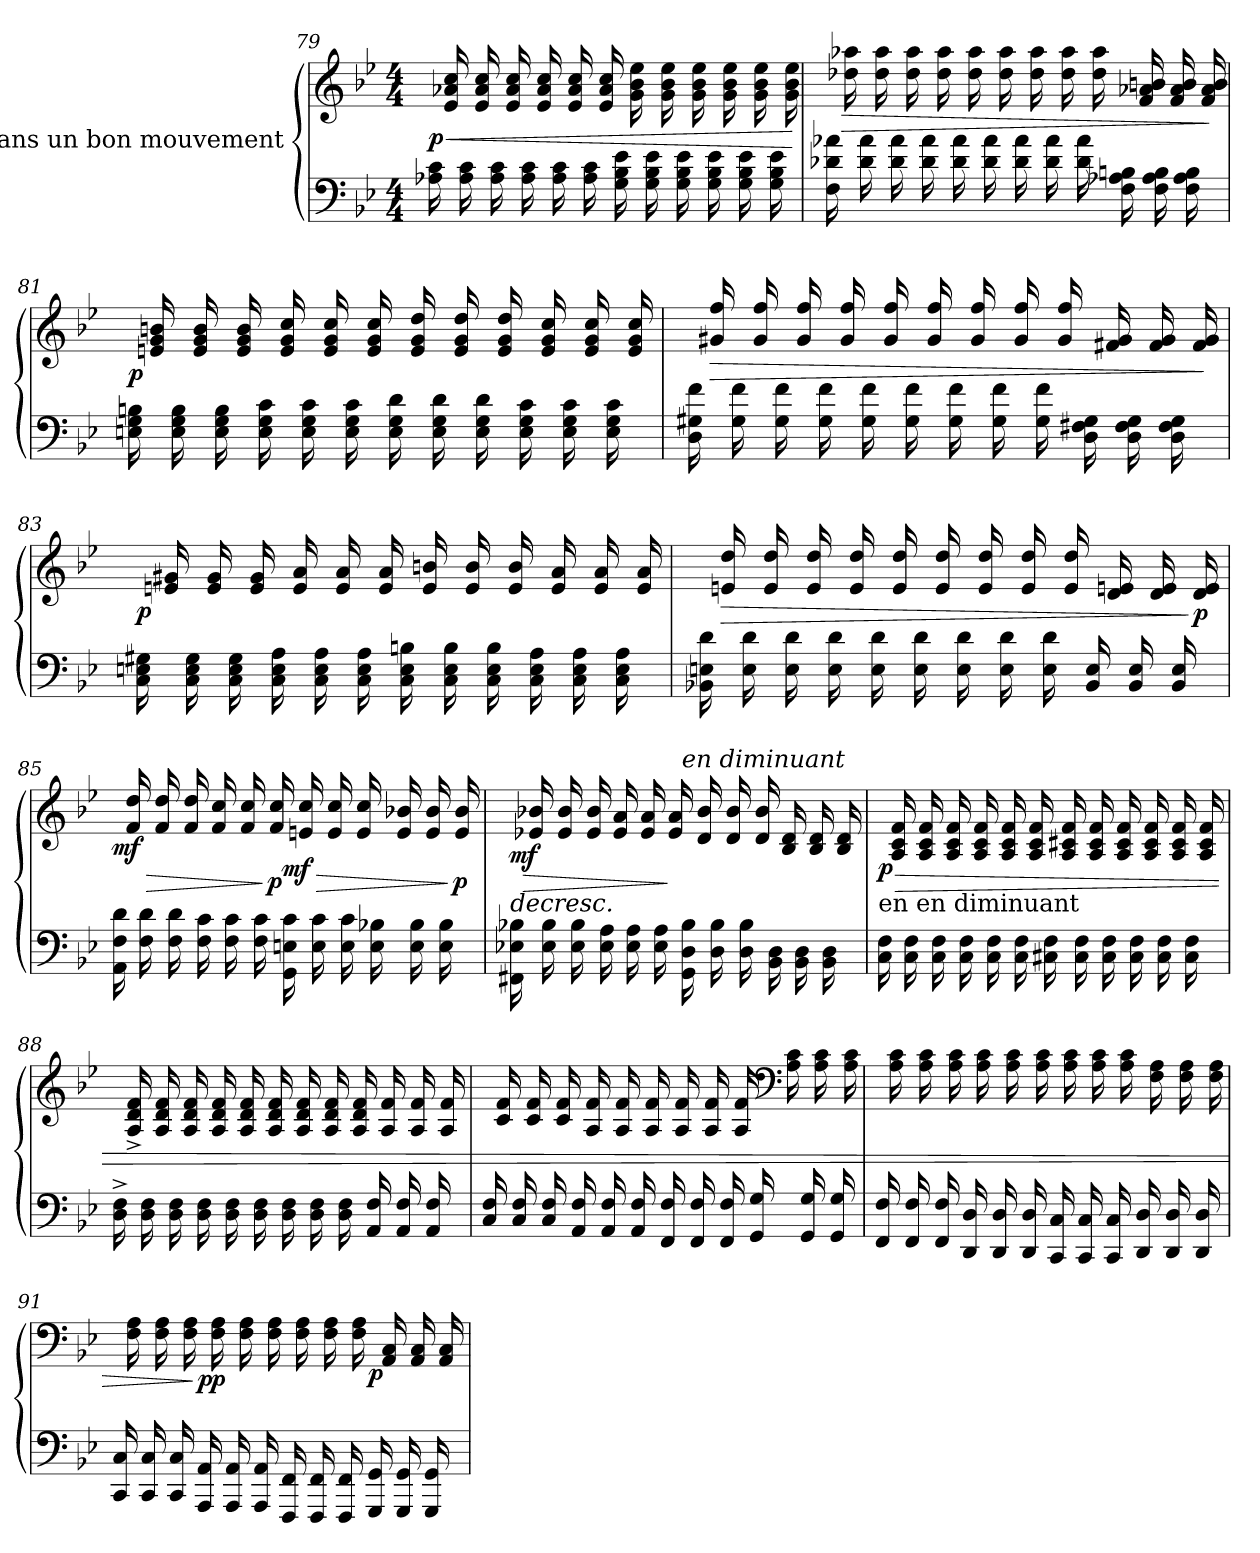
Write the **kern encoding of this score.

**kern	**kern	**dynam
*part1	*part1	*part1
*staff2	*staff1	*staff1/2
*I"Dans un bon mouvement	*	*
!!LO:LB:g=z
*clefF4	*clefG2	*
*k[b-e-]	*k[b-e-]	*
*M4/4	*M4/4	*
*Xtuplet	*Xtuplet	*
=79	=79	=79
!	!	!LO:HP:b
!	!	!LO:DY:n=1:b
24A-X\ 24c\	24ryy	< p
24ryy	24e-/ 24a-X/ 24cc/	.
24A-\ 24c\	24ryy	.
24ryy	24e-/ 24a-/ 24cc/	.
24A-\ 24c\	24ryy	.
24ryy	24e-/ 24a-/ 24cc/	.
24A-\ 24c\	24ryy	.
24ryy	24e-/ 24a-/ 24cc/	.
24A-\ 24c\	24ryy	.
24ryy	24e-/ 24a-/ 24cc/	.
24A-\ 24c\	24ryy	.
24ryy	24e-/ 24a-/ 24cc/	.
24G\ 24B-\ 24e-\	24ryy	.
24ryy	24g\ 24b-\ 24ee-\	.
24G\ 24B-\ 24e-\	24ryy	.
24ryy	24g\ 24b-\ 24ee-\	.
24G\ 24B-\ 24e-\	24ryy	.
24ryy	24g\ 24b-\ 24ee-\	.
24G\ 24B-\ 24e-\	24ryy	.
24ryy	24g\ 24b-\ 24ee-\	.
24G\ 24B-\ 24e-\	24ryy	.
24ryy	24g\ 24b-\ 24ee-\	.
24G\ 24B-\ 24e-\	24ryy	.
24ryy	24g\ 24b-\ 24ee-\	.
.	.	[
=80	=80	=80
!	!	!LO:DY:b
!	!	!LO:DY:n=1:b
24F\ 24d-X\ 24a-X\	24ryy	rf mf
!	!	!LO:HP:b
24ryy	24dd-X\ 24aa-X\	>
24d-\ 24a-\	24ryy	.
24ryy	24dd-\ 24aa-\	.
24d-\ 24a-\	24ryy	.
24ryy	24dd-\ 24aa-\	.
24d-\ 24a-\	24ryy	.
24ryy	24dd-\ 24aa-\	.
24d-\ 24a-\	24ryy	.
24ryy	24dd-\ 24aa-\	.
24d-\ 24a-\	24ryy	.
24ryy	24dd-\ 24aa-\	.
24d-\ 24a-\	24ryy	.
24ryy	24dd-\ 24aa-\	.
24d-\ 24a-\	24ryy	.
24ryy	24dd-\ 24aa-\	.
24d-\ 24a-\	24ryy	.
24ryy	24dd-\ 24aa-\	.
24F\ 24A-X\ 24Bn\	24ryy	.
24ryy	24f/ 24a-X/ 24bn/	.
24F\ 24A-\ 24B\	24ryy	.
24ryy	24f/ 24a-/ 24b/	.
24F\ 24A-\ 24B\	24ryy	.
24ryy	24f/ 24a-/ 24b/	.
.	.	]
!!LO:LB:g=z
=81	=81	=81
!	!	!LO:DY:b
24En\ 24G\ 24Bn\	24ryy	p
24ryy	24en/ 24g/ 24bn/	.
24E\ 24G\ 24B\	24ryy	.
24ryy	24e/ 24g/ 24b/	.
24E\ 24G\ 24B\	24ryy	.
24ryy	24e/ 24g/ 24b/	.
24E\ 24G\ 24c\	24ryy	.
24ryy	24e/ 24g/ 24cc/	.
24E\ 24G\ 24c\	24ryy	.
24ryy	24e/ 24g/ 24cc/	.
24E\ 24G\ 24c\	24ryy	.
24ryy	24e/ 24g/ 24cc/	.
24E\ 24G\ 24d\	24ryy	.
24ryy	24e/ 24g/ 24dd/	.
24E\ 24G\ 24d\	24ryy	.
24ryy	24e/ 24g/ 24dd/	.
24E\ 24G\ 24d\	24ryy	.
24ryy	24e/ 24g/ 24dd/	.
24E\ 24G\ 24c\	24ryy	.
24ryy	24e/ 24g/ 24cc/	.
24E\ 24G\ 24c\	24ryy	.
24ryy	24e/ 24g/ 24cc/	.
24E\ 24G\ 24c\	24ryy	.
24ryy	24e/ 24g/ 24cc/	.
=82	=82	=82
!	!	!LO:DY:b
!	!	!LO:DY:n=1:b
24D\ 24G#X\ 24f\	24ryy	rf mf
!	!	!LO:HP:b
24ryy	24g#X/ 24ff/	>
24G#\ 24f\	24ryy	.
24ryy	24g#/ 24ff/	.
24G#\ 24f\	24ryy	.
24ryy	24g#/ 24ff/	.
24G#\ 24f\	24ryy	.
24ryy	24g#/ 24ff/	.
24G#\ 24f\	24ryy	.
24ryy	24g#/ 24ff/	.
24G#\ 24f\	24ryy	.
24ryy	24g#/ 24ff/	.
24G#\ 24f\	24ryy	.
24ryy	24g#/ 24ff/	.
24G#\ 24f\	24ryy	.
24ryy	24g#/ 24ff/	.
24G#\ 24f\	24ryy	.
24ryy	24g#/ 24ff/	.
24D\ 24F#X\ 24G#\	24ryy	.
24ryy	24f#X/ 24g#/	.
24D\ 24F#\ 24G#\	24ryy	.
24ryy	24f#/ 24g#/	.
24D\ 24F#\ 24G#\	24ryy	.
24ryy	24f#/ 24g#/	.
.	.	]
!!LO:LB:g=z
=83	=83	=83
!	!	!LO:DY:b
24C\ 24En\ 24G#X\	24ryy	p
24ryy	24en/ 24g#X/	.
24C\ 24E\ 24G#\	24ryy	.
24ryy	24e/ 24g#/	.
24C\ 24E\ 24G#\	24ryy	.
24ryy	24e/ 24g#/	.
24C\ 24E\ 24A\	24ryy	.
24ryy	24e/ 24a/	.
24C\ 24E\ 24A\	24ryy	.
24ryy	24e/ 24a/	.
24C\ 24E\ 24A\	24ryy	.
24ryy	24e/ 24a/	.
24C\ 24E\ 24Bn\	24ryy	.
24ryy	24e/ 24bn/	.
24C\ 24E\ 24B\	24ryy	.
24ryy	24e/ 24b/	.
24C\ 24E\ 24B\	24ryy	.
24ryy	24e/ 24b/	.
24C\ 24E\ 24A\	24ryy	.
24ryy	24e/ 24a/	.
24C\ 24E\ 24A\	24ryy	.
24ryy	24e/ 24a/	.
24C\ 24E\ 24A\	24ryy	.
24ryy	24e/ 24a/	.
=84	=84	=84
!	!	!LO:DY:b
!	!	!LO:DY:n=1:b
24BB-X\ 24En\ 24d\	24ryy	rf mf
!	!	!LO:HP:b
24ryy	24en/ 24dd/	>
24E\ 24d\	24ryy	.
24ryy	24e/ 24dd/	.
24E\ 24d\	24ryy	.
24ryy	24e/ 24dd/	.
24E\ 24d\	24ryy	.
24ryy	24e/ 24dd/	.
24E\ 24d\	24ryy	.
24ryy	24e/ 24dd/	.
24E\ 24d\	24ryy	.
24ryy	24e/ 24dd/	.
24E\ 24d\	24ryy	.
24ryy	24e/ 24dd/	.
24E\ 24d\	24ryy	.
24ryy	24e/ 24dd/	.
24E\ 24d\	24ryy	.
24ryy	24e/ 24dd/	.
24BB-/ 24E/	24ryy	.
24ryy	24d/ 24en/	.
24BB-/ 24E/	24ryy	.
24ryy	24d/ 24e/	.
24BB-/ 24E/	24ryy	.
!	!	!LO:DY:n=2:b
24ryy	24d/ 24e/	] p
!!LO:LB:g=z
=85	=85	=85
!	!	!LO:HP:b
!	!	!LO:DY:n=1:b
24AA\ 24F\ 24d\	24ryy	> mf
24ryy	24f/ 24dd/	.
24F\ 24d\	24ryy	.
24ryy	24f/ 24dd/	.
24F\ 24d\	24ryy	.
24ryy	24f/ 24dd/	.
24F\ 24c\	24ryy	.
24ryy	24f/ 24cc/	.
24F\ 24c\	24ryy	.
24ryy	24f/ 24cc/	.
24F\ 24c\	24ryy	.
!	!	!LO:DY:n=2:b
24ryy	24f/ 24cc/	] p
!	!	!LO:HP:b
!	!	!LO:DY:n=3:b
24GG\ 24En\ 24c\	24ryy	> mf
24ryy	24en/ 24cc/	.
24E\ 24c\	24ryy	.
24ryy	24e/ 24cc/	.
24E\ 24c\	24ryy	.
24ryy	24e/ 24cc/	.
24E\ 24B-X\	24ryy	.
24ryy	24e/ 24b-X/	.
24E\ 24B-\	24ryy	.
24ryy	24e/ 24b-/	.
24E\ 24B-\	24ryy	.
!	!	!LO:DY:n=4:b
24ryy	24e/ 24b-/	] p
=86	=86	=86
!	!	!LO:HP:b
!	!	!LO:DY:n=1:b
24FF#X\ 24E-X\ 24B-X\	24ryy	> mf
!	!	!LO:HP:b
24ryy	24e-X/ 24b-X/	>
24E-\ 24B-\	24ryy	.
24ryy	24e-/ 24b-/	.
24E-\ 24B-\	24ryy	.
24ryy	24e-/ 24b-/	.
24E-\ 24A\	24ryy	.
24ryy	24e-/ 24a/	.
24E-\ 24A\	24ryy	.
24ryy	24e-/ 24a/	.
24E-\ 24A\	24ryy	.
24ryy	24e-/ 24a/	]
!	!LO:TX:a:i:t=en diminuant	!
24GG\ 24D\ 24B-\	24ryy	.
24ryy	24d/ 24b-/	.
24D\ 24B-\	24ryy	.
24ryy	24d/ 24b-/	.
24D\ 24B-\	24ryy	.
24ryy	24d/ 24b-/	.
24BB-\ 24D\	24ryy	.
24ryy	24B-/ 24d/	.
24BB-\ 24D\	24ryy	.
24ryy	24B-/ 24d/	.
24BB-\ 24D\	24ryy	.
24ryy	24B-/ 24d/	.
.	.	]
!!LO:PB:g=z
=87	=87	=87
!	!LO:TX:b:t=en en diminuant	!
!	!	!LO:HP:b
!	!	!LO:DY:n=1:b
24C\ 24F\	24ryy	> p
24ryy	24A/ 24c/ 24f/	.
24C\ 24F\	24ryy	.
24ryy	24A/ 24c/ 24f/	.
24C\ 24F\	24ryy	.
24ryy	24A/ 24c/ 24f/	.
24C\ 24F\	24ryy	.
24ryy	24A/ 24c/ 24f/	.
24C\ 24F\	24ryy	.
24ryy	24A/ 24c/ 24f/	.
24C\ 24F\	24ryy	.
24ryy	24A/ 24c/ 24f/	.
24C#X\ 24F\	24ryy	.
24ryy	24A/ 24c#X/ 24f/	.
24C#\ 24F\	24ryy	.
24ryy	24A/ 24c#/ 24f/	.
24C#\ 24F\	24ryy	.
24ryy	24A/ 24c#/ 24f/	.
24C#\ 24F\	24ryy	.
24ryy	24A/ 24c#/ 24f/	.
24C#\ 24F\	24ryy	.
24ryy	24A/ 24c#/ 24f/	.
24C#\ 24F\	24ryy	.
24ryy	24A/ 24c#/ 24f/	.
=88	=88	=88
24D\^ 24F\^	24ryy	.
24ryy	24A/^ 24d/^ 24f/^	.
24D\ 24F\	24ryy	.
24ryy	24A/ 24d/ 24f/	.
24D\ 24F\	24ryy	.
24ryy	24A/ 24d/ 24f/	.
24D\ 24F\	24ryy	.
24ryy	24A/ 24d/ 24f/	.
24D\ 24F\	24ryy	.
24ryy	24A/ 24d/ 24f/	.
24D\ 24F\	24ryy	.
24ryy	24A/ 24d/ 24f/	.
24D\ 24F\	24ryy	.
24ryy	24A/ 24d/ 24f/	.
24D\ 24F\	24ryy	.
24ryy	24A/ 24d/ 24f/	.
24D\ 24F\	24ryy	.
24ryy	24A/ 24d/ 24f/	.
24AA/ 24F/	24ryy	.
24ryy	24A/ 24f/	.
24AA/ 24F/	24ryy	.
24ryy	24A/ 24f/	.
24AA/ 24F/	24ryy	.
24ryy	24A/ 24f/	.
!!LO:LB:g=z
=89	=89	=89
24C/ 24F/	24ryy	.
24ryy	24c/ 24f/	.
24C/ 24F/	24ryy	.
24ryy	24c/ 24f/	.
24C/ 24F/	24ryy	.
24ryy	24c/ 24f/	.
24AA/ 24F/	24ryy	.
24ryy	24A/ 24f/	.
24AA/ 24F/	24ryy	.
24ryy	24A/ 24f/	.
24AA/ 24F/	24ryy	.
24ryy	24A/ 24f/	.
24FF/ 24F/	24ryy	.
24ryy	24A/ 24f/	.
24FF/ 24F/	24ryy	.
24ryy	24A/ 24f/	.
24FF/ 24F/	24ryy	.
24ryy	24A/ 24f/	.
24GG/ 24G/	24ryy	.
*	*clefF4	*
24ryy	24A\ 24c\	.
24GG/ 24G/	24ryy	.
24ryy	24A\ 24c\	.
24GG/ 24G/	24ryy	.
24ryy	24A\ 24c\	.
=90	=90	=90
24FF/ 24F/	24ryy	.
24ryy	24A\ 24c\	.
24FF/ 24F/	24ryy	.
24ryy	24A\ 24c\	.
24FF/ 24F/	24ryy	.
24ryy	24A\ 24c\	.
24DD/ 24D/	24ryy	.
24ryy	24A\ 24c\	.
24DD/ 24D/	24ryy	.
24ryy	24A\ 24c\	.
24DD/ 24D/	24ryy	.
24ryy	24A\ 24c\	.
24CC/ 24C/	24ryy	.
24ryy	24A\ 24c\	.
24CC/ 24C/	24ryy	.
24ryy	24A\ 24c\	.
24CC/ 24C/	24ryy	.
24ryy	24A\ 24c\	.
24DD/ 24D/	24ryy	.
24ryy	24F\ 24A\	.
24DD/ 24D/	24ryy	.
24ryy	24F\ 24A\	.
24DD/ 24D/	24ryy	.
24ryy	24F\ 24A\	.
!!LO:LB:g=z
=91	=91	=91
24CC/ 24C/	24ryy	.
24ryy	24F\ 24A\	.
24CC/ 24C/	24ryy	.
24ryy	24F\ 24A\	.
24CC/ 24C/	24ryy	.
24ryy	24F\ 24A\	.
!	!	!LO:DY:n=1:b
24AAA/ 24AA/	24ryy	] pp
24ryy	24F\ 24A\	.
24AAA/ 24AA/	24ryy	.
24ryy	24F\ 24A\	.
24AAA/ 24AA/	24ryy	.
24ryy	24F\ 24A\	.
24FFF/ 24FF/	24ryy	.
24ryy	24F\ 24A\	.
24FFF/ 24FF/	24ryy	.
24ryy	24F\ 24A\	.
24FFF/ 24FF/	24ryy	.
24ryy	24F\ 24A\	.
!	!	!LO:DY:n=2:b
24GGG/ 24GG/	24ryy	p
24ryy	24AA/ 24C/	.
24GGG/ 24GG/	24ryy	.
24ryy	24AA/ 24C/	.
24GGG/ 24GG/	24ryy	.
24ryy	24AA/ 24C/	.
=	=	=
*-	*-	*-
